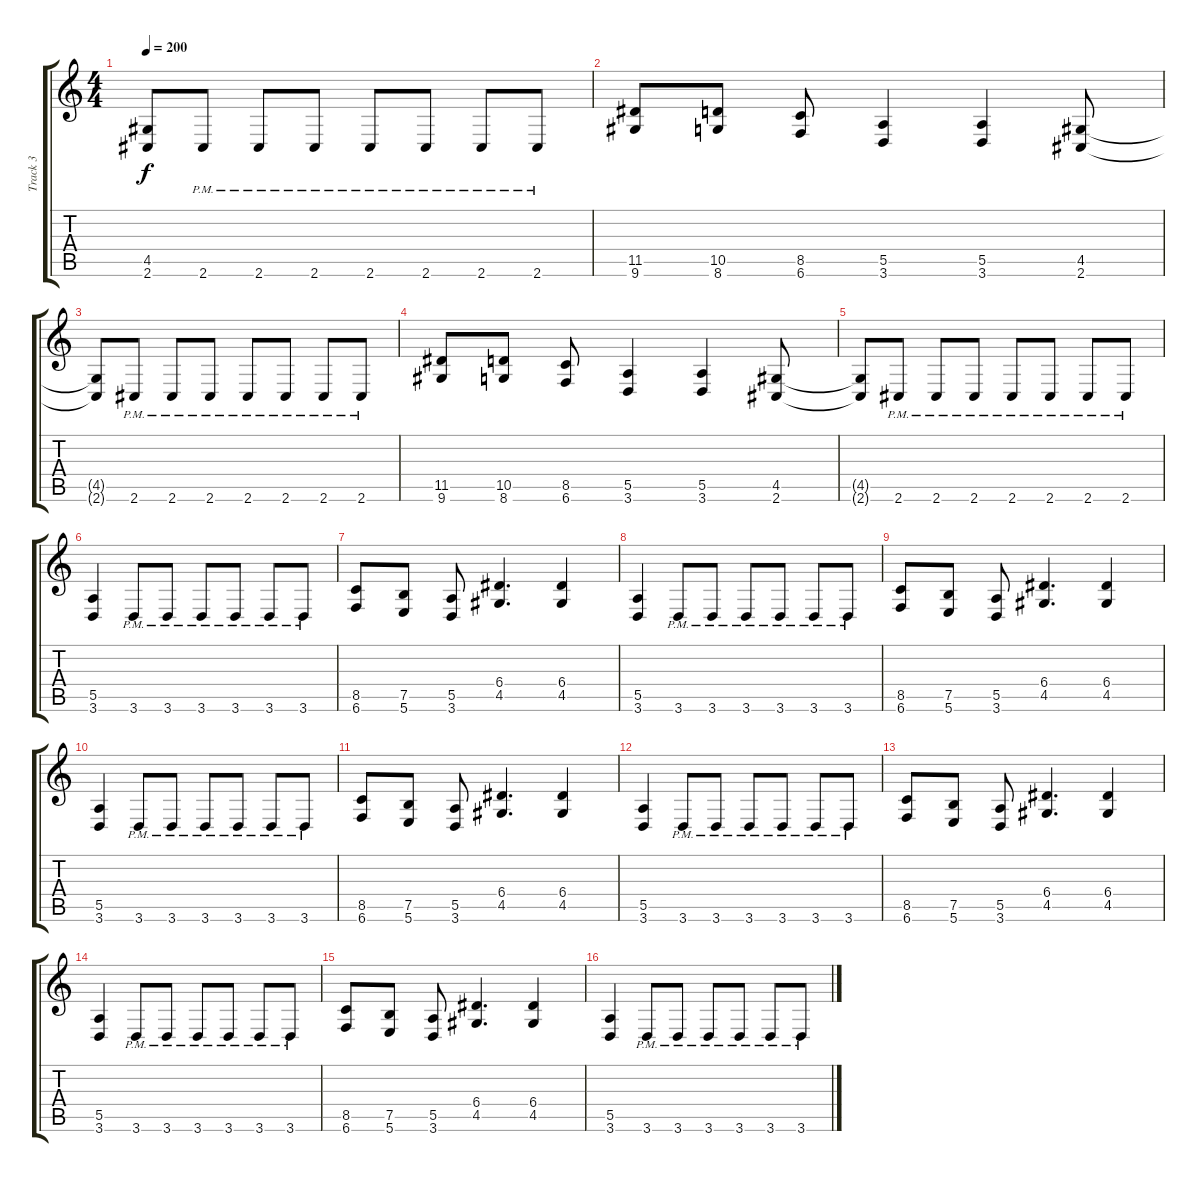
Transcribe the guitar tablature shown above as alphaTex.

\track ("Track 3" "Track 3") {instrument overdrivenguitar}
\staff {score tabs}
\tuning (B3 Gb3 D3 A2 E2 B1) {hide}
\ts (4 4)
\tempo 200
\clef g2
\ks c
(4.5{t} 2.6{t}).8{dy f} 2.6{pm}.8 2.6{pm}.8 2.6{pm}.8 2.6{pm}.8 2.6{pm}.8 2.6{pm}.8 2.6{pm}.8 |
(11.5 9.6).8 (10.5 8.6).8 (8.5 6.6).8 (5.5 3.6).4 (5.5 3.6).4 (4.5 2.6).8 |
(4.5{t} 2.6{t}).8 2.6{pm}.8 2.6{pm}.8 2.6{pm}.8 2.6{pm}.8 2.6{pm}.8 2.6{pm}.8 2.6{pm}.8 |
(11.5 9.6).8 (10.5 8.6).8 (8.5 6.6).8 (5.5 3.6).4 (5.5 3.6).4 (4.5 2.6).8 |
(4.5{t} 2.6{t}).8 2.6{pm}.8 2.6{pm}.8 2.6{pm}.8 2.6{pm}.8 2.6{pm}.8 2.6{pm}.8 2.6{pm}.8 |
(5.5 3.6).4 3.6{pm}.8 3.6{pm}.8 3.6{pm}.8 3.6{pm}.8 3.6{pm}.8 3.6{pm}.8 |
(8.5 6.6).8 (7.5 5.6).8 (5.5 3.6).8 (6.4 4.5).4{d} (6.4 4.5).4 |
(5.5 3.6).4 3.6{pm}.8 3.6{pm}.8 3.6{pm}.8 3.6{pm}.8 3.6{pm}.8 3.6{pm}.8 |
(8.5 6.6).8 (7.5 5.6).8 (5.5 3.6).8 (6.4 4.5).4{d} (6.4 4.5).4 |
(5.5 3.6).4 3.6{pm}.8 3.6{pm}.8 3.6{pm}.8 3.6{pm}.8 3.6{pm}.8 3.6{pm}.8 |
(8.5 6.6).8 (7.5 5.6).8 (5.5 3.6).8 (6.4 4.5).4{d} (6.4 4.5).4 |
(5.5 3.6).4 3.6{pm}.8 3.6{pm}.8 3.6{pm}.8 3.6{pm}.8 3.6{pm}.8 3.6{pm}.8 |
(8.5 6.6).8 (7.5 5.6).8 (5.5 3.6).8 (6.4 4.5).4{d} (6.4 4.5).4 |
(5.5 3.6).4 3.6{pm}.8 3.6{pm}.8 3.6{pm}.8 3.6{pm}.8 3.6{pm}.8 3.6{pm}.8 |
(8.5 6.6).8 (7.5 5.6).8 (5.5 3.6).8 (6.4 4.5).4{d} (6.4 4.5).4 |
(5.5 3.6).4 3.6{pm}.8 3.6{pm}.8 3.6{pm}.8 3.6{pm}.8 3.6{pm}.8 3.6{pm}.8
